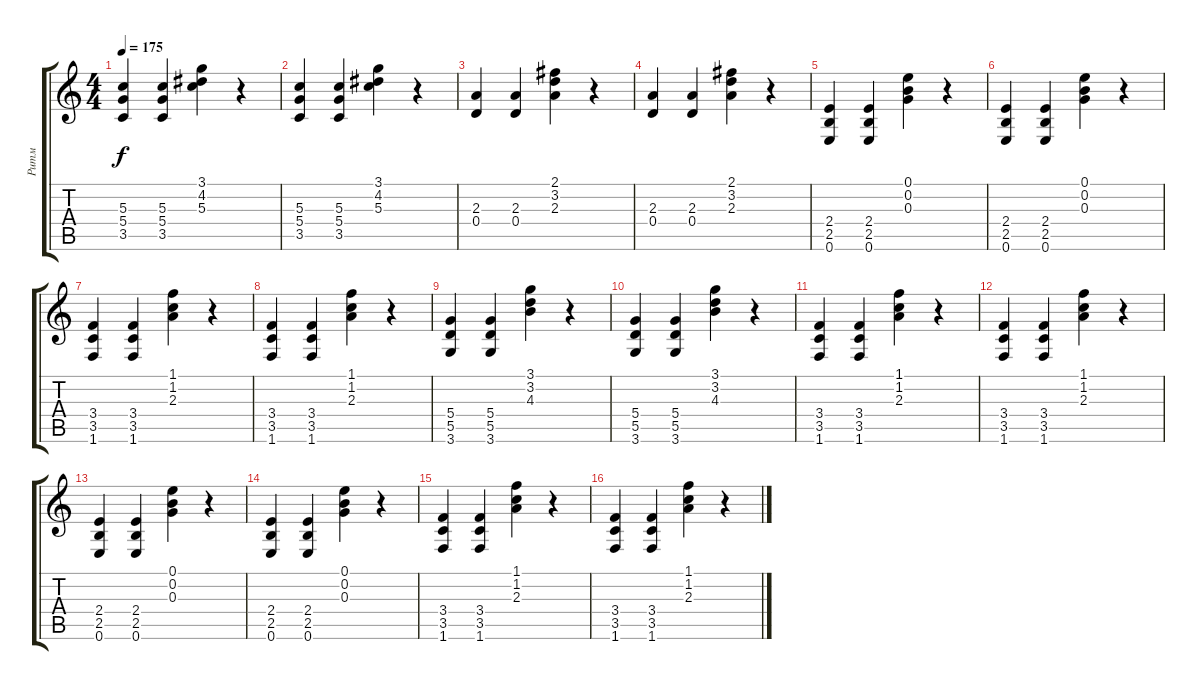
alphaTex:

\track ("Ритм" "Ритм") {instrument acousticguitarsteel}
\staff {score tabs}
\tuning (E4 B3 G3 D3 A2 E2) {hide}
\ts (4 4)
\tempo 175
\clef g2
\ks c
(5.3 5.4 3.5).4{dy f} (5.3 5.4 3.5).4 (3.1 4.2 5.3).4 r.4 |
(5.3 5.4 3.5).4 (5.3 5.4 3.5).4 (3.1 4.2 5.3).4 r.4 |
(2.3 0.4).4 (2.3 0.4).4 (2.1 3.2 2.3).4 r.4 |
(2.3 0.4).4 (2.3 0.4).4 (2.1 3.2 2.3).4 r.4 |
(2.4 2.5 0.6).4 (2.4 2.5 0.6).4 (0.1 0.2 0.3).4 r.4 |
(2.4 2.5 0.6).4 (2.4 2.5 0.6).4 (0.1 0.2 0.3).4 r.4 |
(3.4 3.5 1.6).4 (3.4 3.5 1.6).4 (1.1 1.2 2.3).4 r.4 |
(3.4 3.5 1.6).4 (3.4 3.5 1.6).4 (1.1 1.2 2.3).4 r.4 |
(5.4 5.5 3.6).4 (5.4 5.5 3.6).4 (3.1 3.2 4.3).4 r.4 |
(5.4 5.5 3.6).4 (5.4 5.5 3.6).4 (3.1 3.2 4.3).4 r.4 |
(3.4 3.5 1.6).4 (3.4 3.5 1.6).4 (1.1 1.2 2.3).4 r.4 |
(3.4 3.5 1.6).4 (3.4 3.5 1.6).4 (1.1 1.2 2.3).4 r.4 |
(2.4 2.5 0.6).4 (2.4 2.5 0.6).4 (0.1 0.2 0.3).4 r.4 |
(2.4 2.5 0.6).4 (2.4 2.5 0.6).4 (0.1 0.2 0.3).4 r.4 |
(3.4 3.5 1.6).4 (3.4 3.5 1.6).4 (1.1 1.2 2.3).4 r.4 |
(3.4 3.5 1.6).4 (3.4 3.5 1.6).4 (1.1 1.2 2.3).4 r.4
